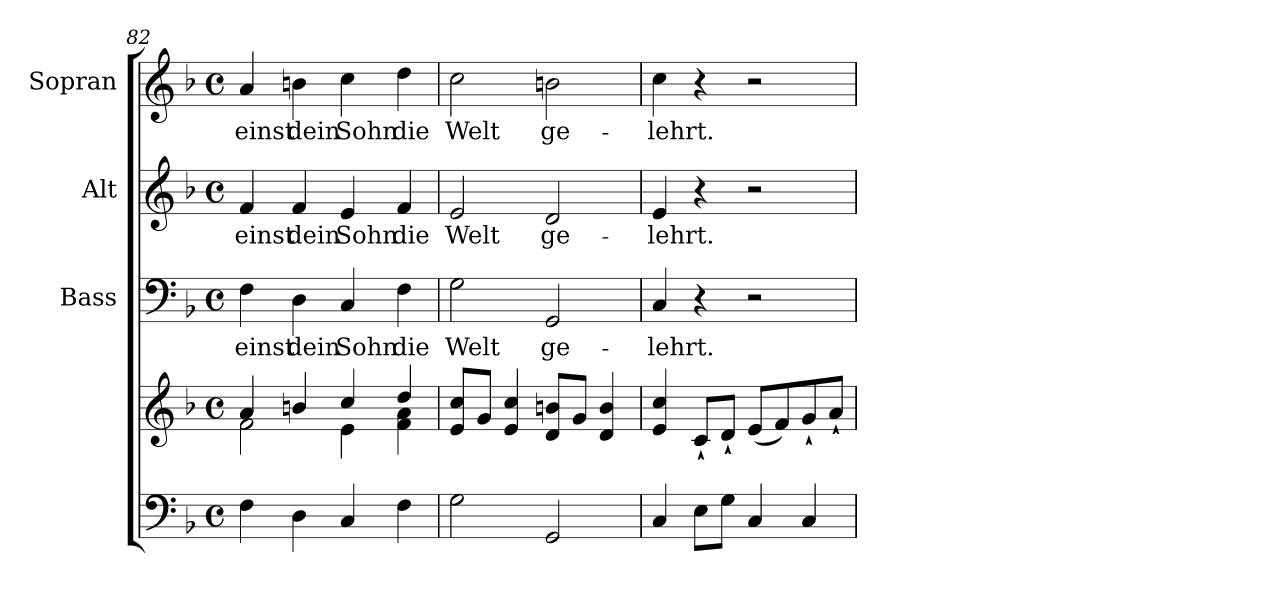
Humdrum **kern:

**kern	**kern	**kern	**text	**kern	**text	**kern	**text
*part4	*part4	*part3	*part3	*part2	*part2	*part1	*part1
*staff5	*staff4	*staff3	*staff3	*staff2	*staff2	*staff1	*staff1
*	*	*I"Bass	*	*I"Alt	*	*I"Sopran	*
*	*	*I'B.	*	*I'A.	*	*I'S.	*
*clefF4	*clefG2	*clefF4	*	*clefG2	*	*clefG2	*
*k[b-]	*k[b-]	*k[b-]	*	*k[b-]	*	*k[b-]	*
*F:	*F:	*F:	*	*F:	*	*F:	*
*M4/4	*M4/4	*M4/4	*	*M4/4	*	*M4/4	*
*met(c)	*met(c)	*met(c)	*	*met(c)	*	*met(c)	*
=82	=82	=82	=82	=82	=82	=82	=82
*	*^	*	*	*	*	*	*
!	!	!	!	!LO:LY:b	!	!LO:LY:b	!	!LO:LY:b
4F\	4a/	2f\	4F\	einst	4f/	einst	4a/	einst
!	!	!	!	!LO:LY:b	!	!LO:LY:b	!	!LO:LY:b
4D\	4bn/	.	4D\	dein	4f/	dein	4bn\	dein
!	!	!	!	!LO:LY:b	!	!LO:LY:b	!	!LO:LY:b
4C/	4cc/	4e\	4C/	Sohn	4e/	Sohn	4cc\	Sohn
!	!	!	!	!LO:LY:b	!	!LO:LY:b	!	!LO:LY:b
4F\	4dd/	4f\ 4a\	4F\	die	4f/	die	4dd\	die
=83	=83	=83	=83	=83	=83	=83	=83	=83
!	!	!	!	!LO:LY:b	!	!LO:LY:b	!	!LO:LY:b
*	*v	*v	*	*	*	*	*	*
2G\	8e/ 8cc/L	2G\	Welt	2e/	Welt	2cc\	Welt
.	8g/J	.	.	.	.	.	.
.	4e/ 4cc/	.	.	.	.	.	.
!	!	!	!LO:LY:b	!	!LO:LY:b	!	!LO:LY:b
2GG/	8d/ 8bn/L	2GG/	ge-	2d/	ge-	2bn\	ge-
.	8g/J	.	.	.	.	.	.
.	4d/ 4b/	.	.	.	.	.	.
!!LO:LB:g=z
=84	=84	=84	=84	=84	=84	=84	=84
!	!	!	!LO:LY:b	!	!LO:LY:b	!	!LO:LY:b
4C/	4e/ 4cc/	4C/	-lehrt.	4e/	-lehrt.	4cc\	-lehrt.
8E\L	8c`</L	4r	.	4r	.	4r	.
8G\J	8d`</J	.	.	.	.	.	.
4C/	(<8e/L	2r	.	2r	.	2r	.
.	8f/)	.	.	.	.	.	.
4C/	8g`</	.	.	.	.	.	.
.	8a`</J	.	.	.	.	.	.
=	=	=	=	=	=	=	=
*-	*-	*-	*-	*-	*-	*-	*-
